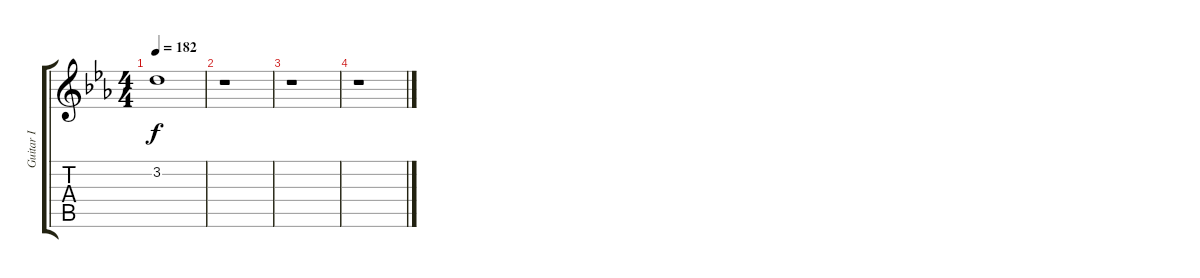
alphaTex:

\track ("Guitar I" "Guitar I") {instrument distortionguitar}
\staff {score tabs}
\tuning (E4 B3 G3 D3 A2 E2) {hide}
\ts (4 4)
\tempo 182
\clef g2
\ks eb
3.2{t}.1{dy f} |
r.1 |
r.1 |
r.1
